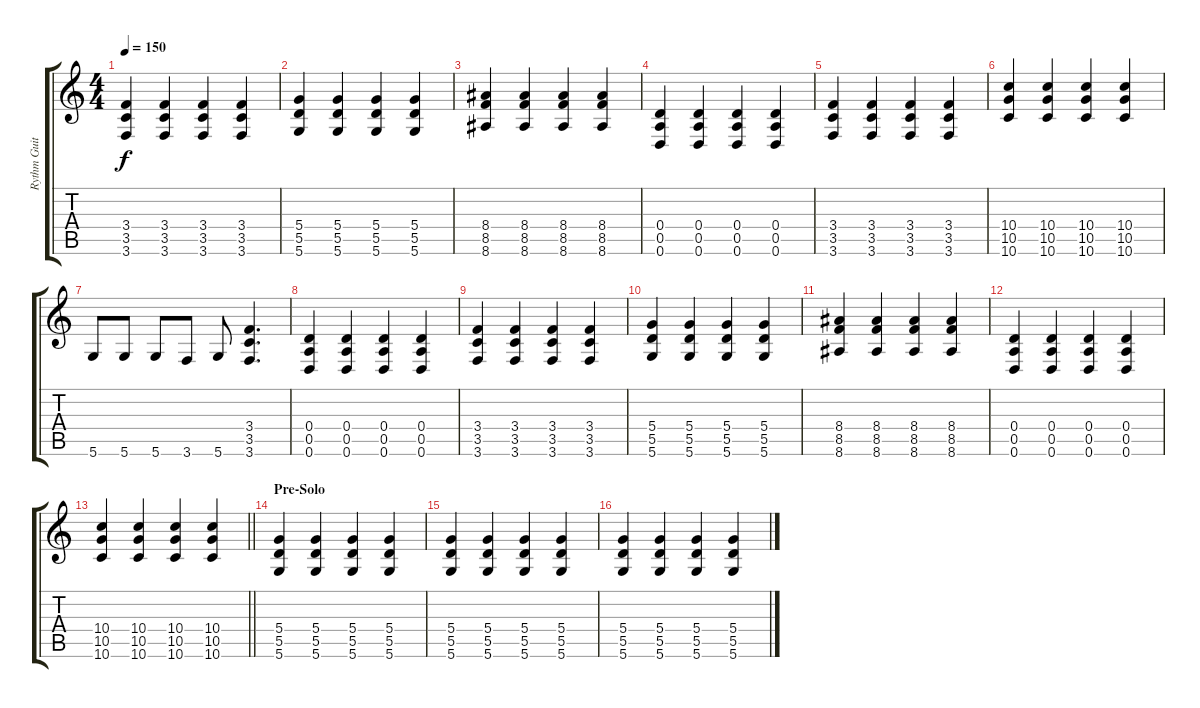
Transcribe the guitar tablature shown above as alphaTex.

\track ("Rythm Guitar" "Rythm Guit") {instrument distortionguitar}
\staff {score tabs}
\tuning (E4 B3 G3 D3 A2 D2) {hide}
\ts (4 4)
\tempo 150
\clef g2
\ks c
(3.4 3.5 3.6).4{dy f} (3.4 3.5 3.6).4 (3.4 3.5 3.6).4 (3.4 3.5 3.6).4 |
(5.4 5.5 5.6).4 (5.4 5.5 5.6).4 (5.4 5.5 5.6).4 (5.4 5.5 5.6).4 |
(8.4 8.5 8.6).4 (8.4 8.5 8.6).4 (8.4 8.5 8.6).4 (8.4 8.5 8.6).4 |
(0.4 0.5 0.6).4 (0.4 0.5 0.6).4 (0.4 0.5 0.6).4 (0.4 0.5 0.6).4 |
(3.4 3.5 3.6).4 (3.4 3.5 3.6).4 (3.4 3.5 3.6).4 (3.4 3.5 3.6).4 |
(10.4 10.5 10.6).4 (10.4 10.5 10.6).4 (10.4 10.5 10.6).4 (10.4 10.5 10.6).4 |
5.6.8 5.6.8 5.6.8 3.6.8 5.6.8 (3.4 3.5 3.6).4{d} |
(0.4 0.5 0.6).4 (0.4 0.5 0.6).4 (0.4 0.5 0.6).4 (0.4 0.5 0.6).4 |
(3.4 3.5 3.6).4 (3.4 3.5 3.6).4 (3.4 3.5 3.6).4 (3.4 3.5 3.6).4 |
(5.4 5.5 5.6).4 (5.4 5.5 5.6).4 (5.4 5.5 5.6).4 (5.4 5.5 5.6).4 |
(8.4 8.5 8.6).4 (8.4 8.5 8.6).4 (8.4 8.5 8.6).4 (8.4 8.5 8.6).4 |
(0.4 0.5 0.6).4 (0.4 0.5 0.6).4 (0.4 0.5 0.6).4 (0.4 0.5 0.6).4 |
\barLineRight lightlight
(10.4 10.5 10.6).4 (10.4 10.5 10.6).4 (10.4 10.5 10.6).4 (10.4 10.5 10.6).4 |
\section ("" "Pre-Solo")
(5.4 5.5 5.6).4{balance 8} (5.4 5.5 5.6).4 (5.4 5.5 5.6).4 (5.4 5.5 5.6).4 |
(5.4 5.5 5.6).4 (5.4 5.5 5.6).4 (5.4 5.5 5.6).4 (5.4 5.5 5.6).4 |
(5.4 5.5 5.6).4 (5.4 5.5 5.6).4 (5.4 5.5 5.6).4 (5.4 5.5 5.6).4
